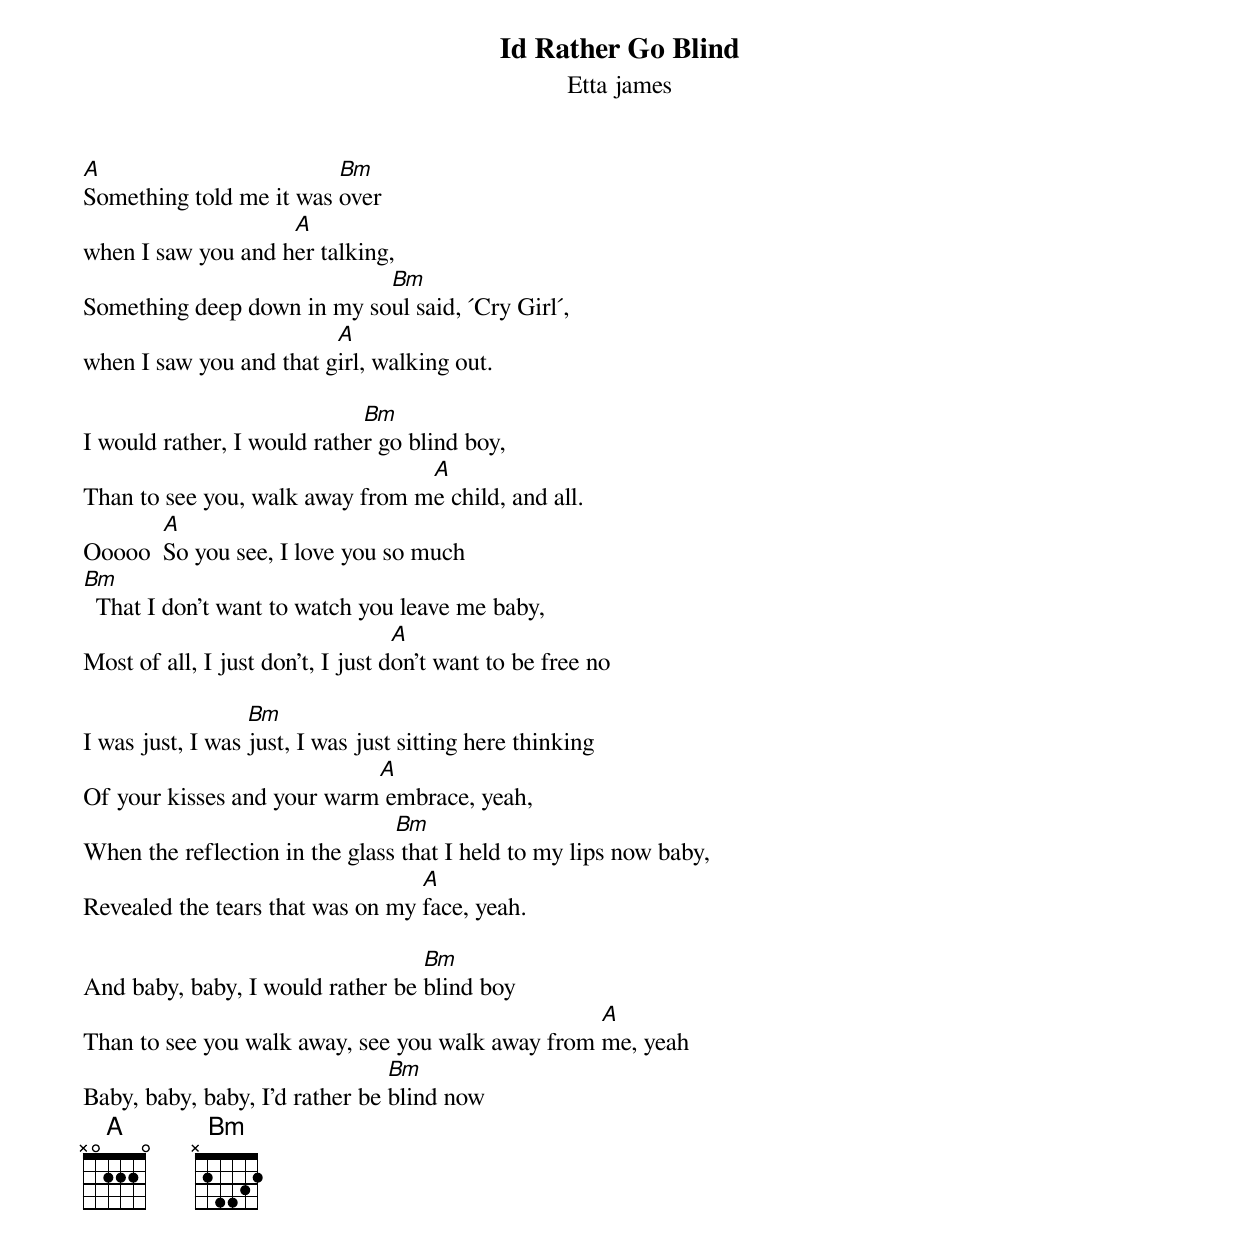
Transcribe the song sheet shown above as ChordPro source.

{title: Id Rather Go Blind}
{subtitle: Etta james}

[A]Something told me it was [Bm]over
when I saw you and h[A]er talking,
Something deep down in my so[Bm]ul said, ´Cry Girl´,
when I saw you and that g[A]irl, walking out.

I would rather, I would rathe[Bm]r go blind boy,
Than to see you, walk away from m[A]e child, and all.
Ooooo  [A]So you see, I love you so much
[Bm]  That I don't want to watch you leave me baby,
Most of all, I just don't, I just d[A]on't want to be free no

I was just, I was [Bm]just, I was just sitting here thinking
Of your kisses and your warm[A] embrace, yeah,
When the reflection in the glass[Bm] that I held to my lips now baby,
Revealed the tears that was on my [A]face, yeah.

And baby, baby, I would rather be [Bm]blind boy
Than to see you walk away, see you walk away from [A]me, yeah
Baby, baby, baby, I'd rather be [Bm]blind now
